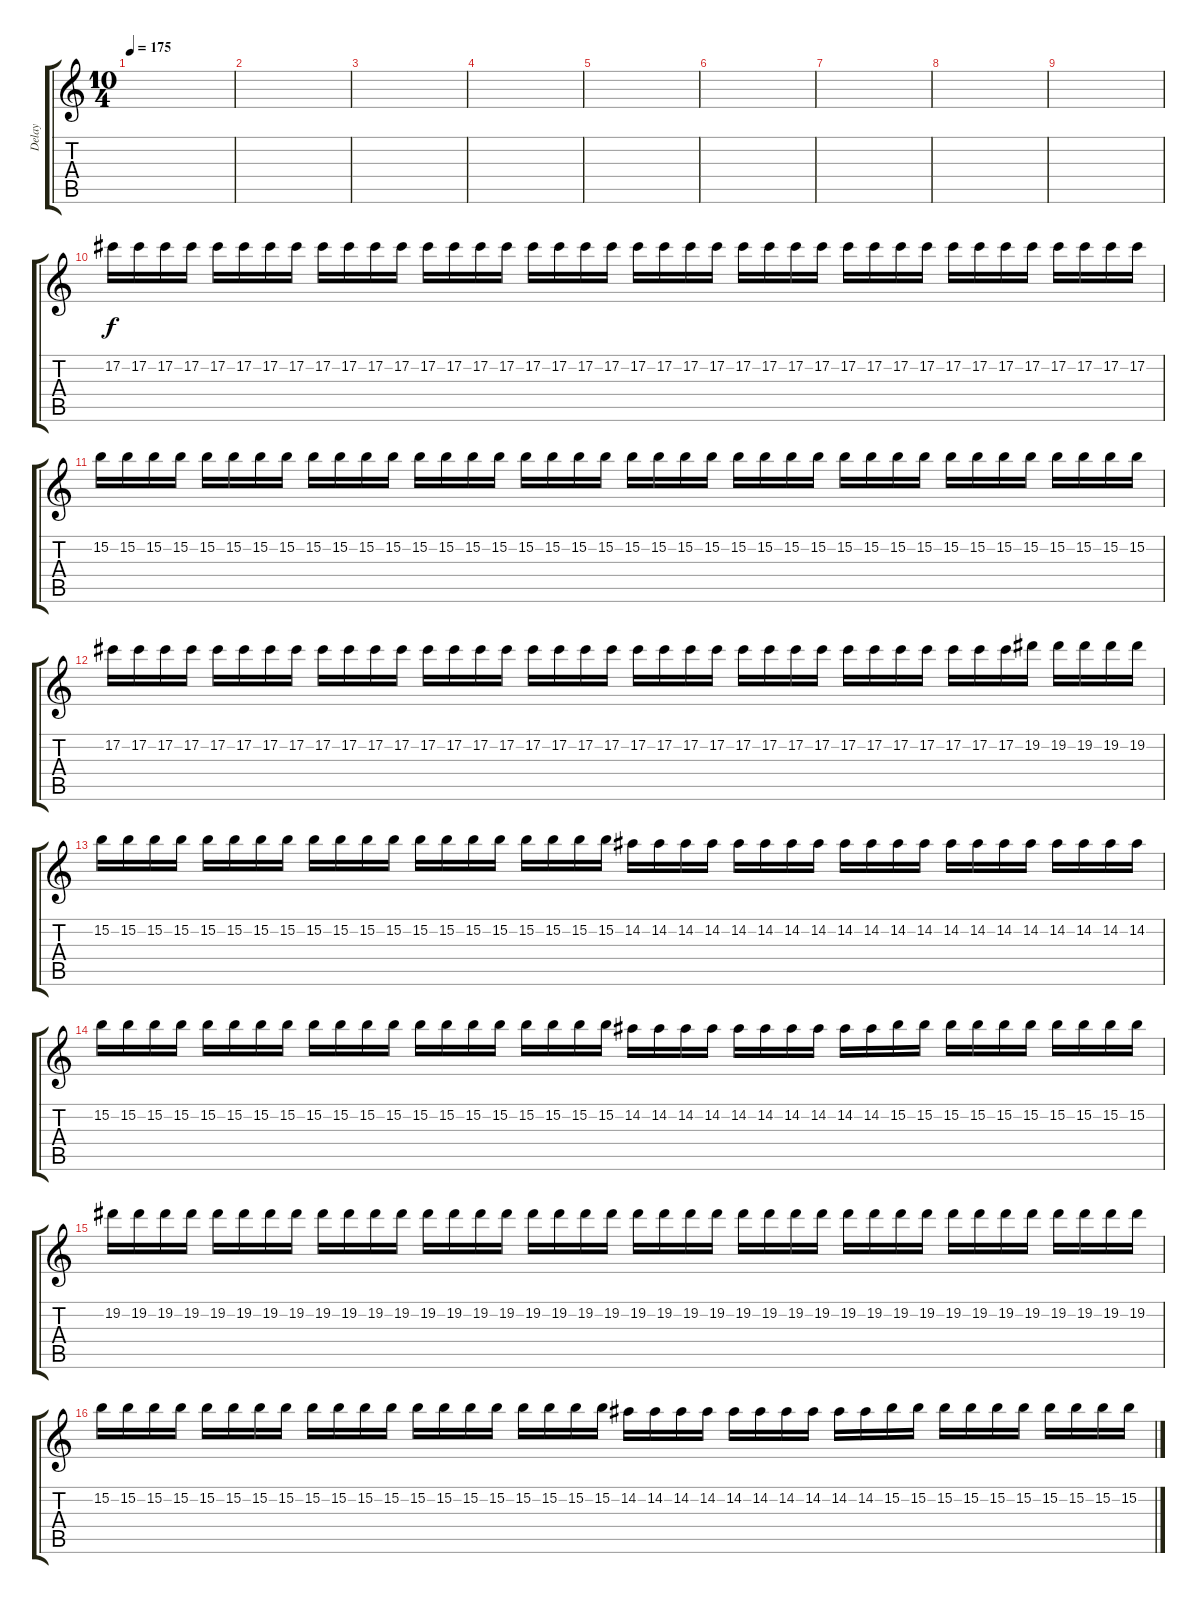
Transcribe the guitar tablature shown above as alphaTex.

\track ("Delay" "Delay") {instrument distortionguitar}
\staff {score tabs}
\tuning (B3 Ab3 E3 B2 Gb2 B1) {hide}
\ts (10 4)
\tempo 175
\clef g2
\ks c
|
|
|
|
|
|
|
|
|
17.2.16 17.2.16 17.2.16 17.2.16 17.2.16 17.2.16 17.2.16 17.2.16 17.2.16 17.2.16 17.2.16 17.2.16 17.2.16 17.2.16 17.2.16 17.2.16 17.2.16 17.2.16 17.2.16 17.2.16 17.2.16 17.2.16 17.2.16 17.2.16 17.2.16 17.2.16 17.2.16 17.2.16 17.2.16 17.2.16 17.2.16 17.2.16 17.2.16 17.2.16 17.2.16 17.2.16 17.2.16 17.2.16 17.2.16 17.2.16 |
15.2.16 15.2.16 15.2.16 15.2.16 15.2.16 15.2.16 15.2.16 15.2.16 15.2.16 15.2.16 15.2.16 15.2.16 15.2.16 15.2.16 15.2.16 15.2.16 15.2.16 15.2.16 15.2.16 15.2.16 15.2.16 15.2.16 15.2.16 15.2.16 15.2.16 15.2.16 15.2.16 15.2.16 15.2.16 15.2.16 15.2.16 15.2.16 15.2.16 15.2.16 15.2.16 15.2.16 15.2.16 15.2.16 15.2.16 15.2.16 |
17.2.16 17.2.16 17.2.16 17.2.16 17.2.16 17.2.16 17.2.16 17.2.16 17.2.16 17.2.16 17.2.16 17.2.16 17.2.16 17.2.16 17.2.16 17.2.16 17.2.16 17.2.16 17.2.16 17.2.16 17.2.16 17.2.16 17.2.16 17.2.16 17.2.16 17.2.16 17.2.16 17.2.16 17.2.16 17.2.16 17.2.16 17.2.16 17.2.16 17.2.16 17.2.16 19.2.16 19.2.16 19.2.16 19.2.16 19.2.16 |
15.2.16 15.2.16 15.2.16 15.2.16 15.2.16 15.2.16 15.2.16 15.2.16 15.2.16 15.2.16 15.2.16 15.2.16 15.2.16 15.2.16 15.2.16 15.2.16 15.2.16 15.2.16 15.2.16 15.2.16 14.2.16 14.2.16 14.2.16 14.2.16 14.2.16 14.2.16 14.2.16 14.2.16 14.2.16 14.2.16 14.2.16 14.2.16 14.2.16 14.2.16 14.2.16 14.2.16 14.2.16 14.2.16 14.2.16 14.2.16 |
15.2.16 15.2.16 15.2.16 15.2.16 15.2.16 15.2.16 15.2.16 15.2.16 15.2.16 15.2.16 15.2.16 15.2.16 15.2.16 15.2.16 15.2.16 15.2.16 15.2.16 15.2.16 15.2.16 15.2.16 14.2.16 14.2.16 14.2.16 14.2.16 14.2.16 14.2.16 14.2.16 14.2.16 14.2.16 14.2.16 15.2.16 15.2.16 15.2.16 15.2.16 15.2.16 15.2.16 15.2.16 15.2.16 15.2.16 15.2.16 |
19.2.16 19.2.16 19.2.16 19.2.16 19.2.16 19.2.16 19.2.16 19.2.16 19.2.16 19.2.16 19.2.16 19.2.16 19.2.16 19.2.16 19.2.16 19.2.16 19.2.16 19.2.16 19.2.16 19.2.16 19.2.16 19.2.16 19.2.16 19.2.16 19.2.16 19.2.16 19.2.16 19.2.16 19.2.16 19.2.16 19.2.16 19.2.16 19.2.16 19.2.16 19.2.16 19.2.16 19.2.16 19.2.16 19.2.16 19.2.16 |
15.2.16 15.2.16 15.2.16 15.2.16 15.2.16 15.2.16 15.2.16 15.2.16 15.2.16 15.2.16 15.2.16 15.2.16 15.2.16 15.2.16 15.2.16 15.2.16 15.2.16 15.2.16 15.2.16 15.2.16 14.2.16 14.2.16 14.2.16 14.2.16 14.2.16 14.2.16 14.2.16 14.2.16 14.2.16 14.2.16 15.2.16 15.2.16 15.2.16 15.2.16 15.2.16 15.2.16 15.2.16 15.2.16 15.2.16 15.2.16
